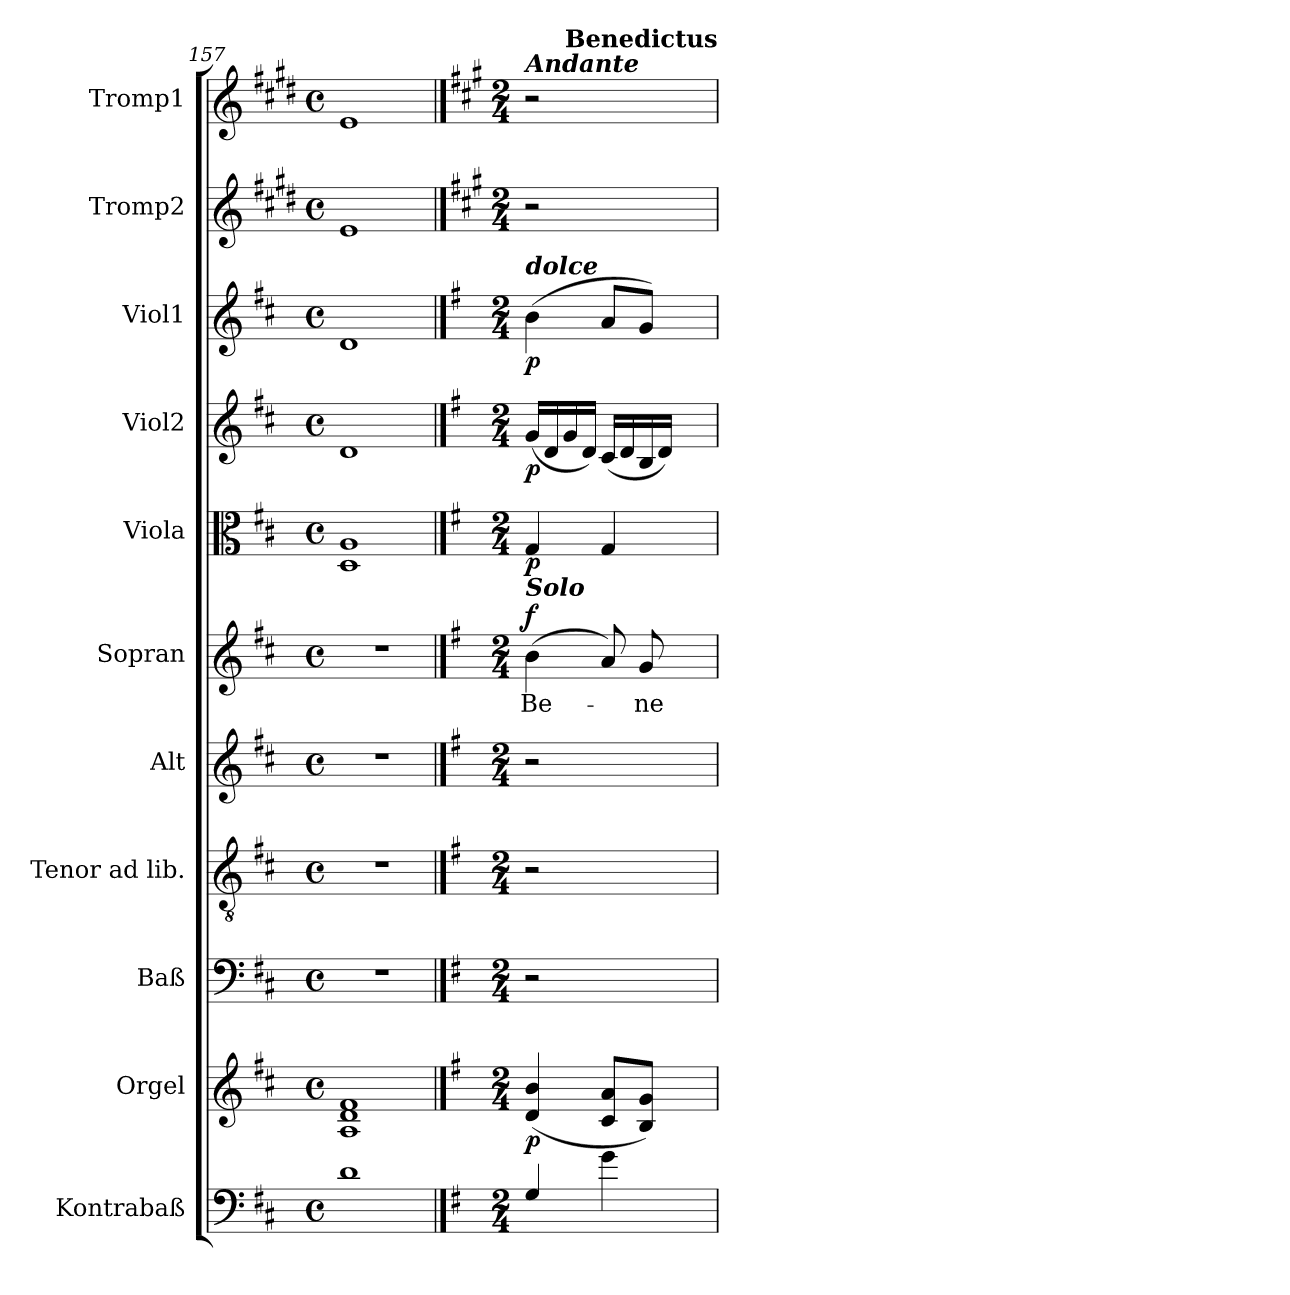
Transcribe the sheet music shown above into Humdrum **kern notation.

**kern	**kern	**dynam	**kern	**kern	**kern	**kern	**text	**dynam	**kern	**dynam	**kern	**dynam	**kern	**dynam	**kern	**kern
*part11	*part10	*part10	*part9	*part8	*part7	*part6	*part6	*part6	*part5	*part5	*part4	*part4	*part3	*part3	*part2	*part1
*staff11	*staff10	*staff10	*staff9	*staff8	*staff7	*staff6	*staff6	*staff6	*staff5	*staff5	*staff4	*staff4	*staff3	*staff3	*staff2	*staff1
*I"Kontrabaß	*I"Orgel	*	*I"Baß	*I"Tenor ad lib.	*I"Alt	*I"Sopran	*	*	*I"Viola	*	*I"Viol2	*	*I"Viol1	*	*I"Tromp2	*I"Tromp1
*	*	*	*	*	*	*	*	*	*I'Vla	*	*	*	*	*	*	*
*clefF4	*clefG2	*	*clefF4	*clefGv2	*clefG2	*clefG2	*	*	*clefC3	*	*clefG2	*	*clefG2	*	*clefG2	*clefG2
*ITrd7c12	*	*	*	*	*	*	*	*	*	*	*	*	*	*	*ITrd1c2	*ITrd1c2
*k[f#c#]	*k[f#c#]	*	*k[f#c#]	*k[f#c#]	*k[f#c#]	*k[f#c#]	*	*	*k[f#c#]	*	*k[f#c#]	*	*k[f#c#]	*	*k[f#c#]	*k[f#c#]
*D:	*D:	*	*D:	*D:	*D:	*D:	*	*	*D:	*	*D:	*	*D:	*	*D:	*D:
*M4/4	*M4/4	*	*M4/4	*M4/4	*M4/4	*M4/4	*	*	*M4/4	*	*M4/4	*	*M4/4	*	*M4/4	*M4/4
*met(c)	*met(c)	*	*met(c)	*met(c)	*met(c)	*met(c)	*	*	*met(c)	*	*met(c)	*	*met(c)	*	*met(c)	*met(c)
=157	=157	=157	=157	=157	=157	=157	=157	=157	=157	=157	=157	=157	=157	=157	=157	=157
1D	1A 1d 1f#	.	1r	1r	1r	1r	.	.	1D 1A	.	1d	.	1d	.	1d	1d
!!LO:PB:g=z
==158	==158	==158	==158	==158	==158	==158	==158	==158	==158	==158	==158	==158	==158	==158	==158	==158
*k[f#]	*k[f#]	*	*k[f#]	*k[f#]	*k[f#]	*k[f#]	*	*	*k[f#]	*	*k[f#]	*	*k[f#]	*	*k[f#]	*k[f#]
*G:	*G:	*	*G:	*G:	*G:	*G:	*	*	*G:	*	*G:	*	*G:	*	*G:	*G:
*M2/4	*M2/4	*	*M2/4	*M2/4	*M2/4	*M2/4	*	*	*M2/4	*	*M2/4	*	*M2/4	*	*M2/4	*M2/4
!	!	!	!	!	!	!	!	!	!	!	!	!	!	!	!	!LO:TX:a:Bi:t=Andante
!	!	!	!	!	!	!	!	!	!	!	!	!	!LO:TX:a:Bi:t=dolce	!	!	!
!	!	!	!	!	!	!LO:TX:a:Bi:t=Solo	!	!	!	!	!	!	!	!	!	!
!	!	!LO:DY:b	!	!	!	!	!LO:LY:b	!LO:DY:a	!	!LO:DY:b	!	!LO:DY:b	!	!LO:DY:b	!	!
4GG/	(<4d/ 4b/	p	2r	2r	2r	(>4b\	Be-	f	4G/	p	(<16g/LL	p	(>4b\	p	2r	2r
.	.	.	.	.	.	.	.	.	.	.	16d/	.	.	.	.	.
.	.	.	.	.	.	.	.	.	.	.	16g/	.	.	.	.	.
.	.	.	.	.	.	.	.	.	.	.	16d/JJ)	.	.	.	.	.
4G\	8c/ 8a/L	.	.	.	.	8a/)	.	.	4G/	.	(<16c/LL	.	8a/L	.	.	.
.	.	.	.	.	.	.	.	.	.	.	16d/	.	.	.	.	.
!	!	!	!	!	!	!	!LO:LY:b	!	!	!	!	!	!	!	!	!
.	8B/ 8g/J)	.	.	.	.	8g/	-ne-	.	.	.	16B/	.	8g/J)	.	.	.
.	.	.	.	.	.	.	.	.	.	.	16d/JJ)	.	.	.	.	.
4ryy	4ryy	.	4ryy	4ryy	4ryy	4ryy	.	.	4ryy	.	4ryy	.	4ryy	.	4ryy	4ryy
!	!	!	!	!	!	!	!	!	!	!	!	!	!	!	!	!LO:TX:a:B:t=Benedictus
=	=	=	=	=	=	=	=	=	=	=	=	=	=	=	=	=
*-	*-	*-	*-	*-	*-	*-	*-	*-	*-	*-	*-	*-	*-	*-	*-	*-
